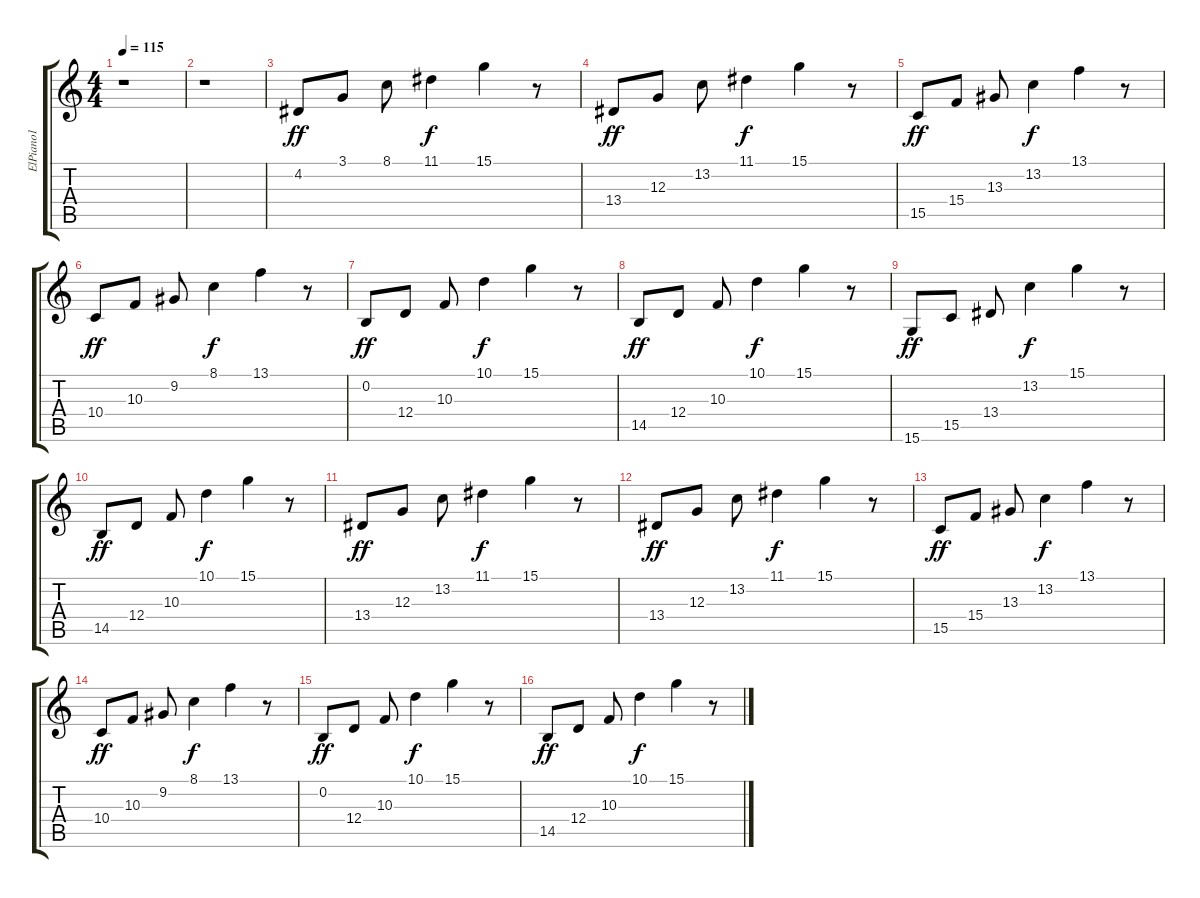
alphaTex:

\track ("ElPiano1" "ElPiano1") {instrument electricgrandpiano}
\staff {score tabs}
\tuning (E4 B3 G3 D3 A2 E2) {hide}
\ts (4 4)
\tempo 115
\clef g2
\ks c
r.1{dy ff} |
r.1 |
4.2.8 3.1.8 8.1.8 11.1.4{dy f} 15.1.4 r.8 |
13.4.8{dy ff} 12.3.8 13.2.8 11.1.4{dy f} 15.1.4 r.8 |
15.5.8{dy ff} 15.4.8 13.3.8 13.2.4{dy f} 13.1.4 r.8 |
10.4.8{dy ff} 10.3.8 9.2.8 8.1.4{dy f} 13.1.4 r.8 |
0.2.8{dy ff} 12.4.8 10.3.8 10.1.4{dy f} 15.1.4 r.8 |
14.5.8{dy ff} 12.4.8 10.3.8 10.1.4{dy f} 15.1.4 r.8 |
15.6.8{dy ff} 15.5.8 13.4.8 13.2.4{dy f} 15.1.4 r.8 |
14.5.8{dy ff} 12.4.8 10.3.8 10.1.4{dy f} 15.1.4 r.8 |
13.4.8{dy ff} 12.3.8 13.2.8 11.1.4{dy f} 15.1.4 r.8 |
13.4.8{dy ff} 12.3.8 13.2.8 11.1.4{dy f} 15.1.4 r.8 |
15.5.8{dy ff} 15.4.8 13.3.8 13.2.4{dy f} 13.1.4 r.8 |
10.4.8{dy ff} 10.3.8 9.2.8 8.1.4{dy f} 13.1.4 r.8 |
0.2.8{dy ff} 12.4.8 10.3.8 10.1.4{dy f} 15.1.4 r.8 |
14.5.8{dy ff} 12.4.8 10.3.8 10.1.4{dy f} 15.1.4 r.8
